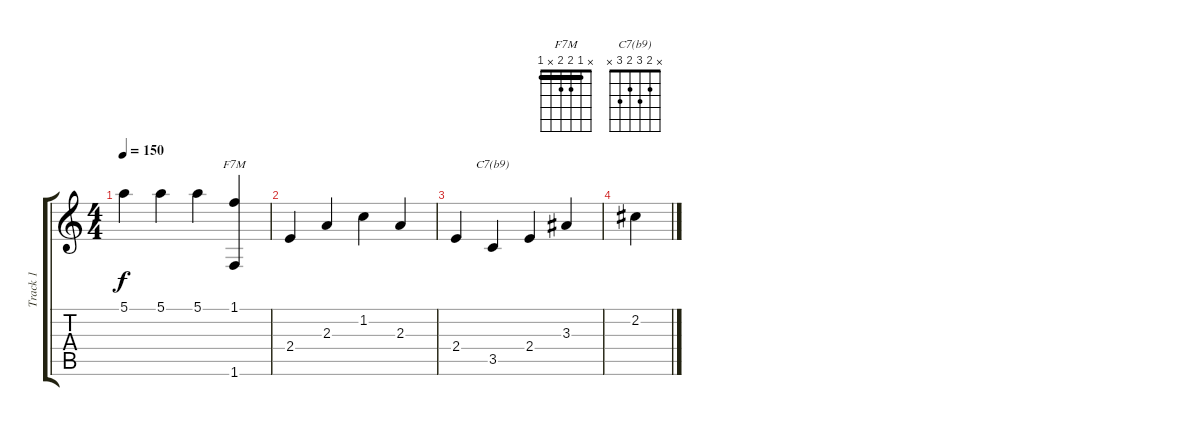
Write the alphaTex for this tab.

\track ("Track 1" "Track 1") {instrument acousticguitarnylon}
\staff {score tabs}
\tuning (E4 B3 G3 D3 A2 E2) {hide}
\chord ("F7M" x 1 2 2 x 1) {barre 1}
\chord ("C7(b9)" x 2 3 2 3 x)
\ts (4 4)
\tempo 150
\clef g2
\ks c
5.1.4{dy f} 5.1.4 5.1.4 (1.1 1.6).4{ch "F7M"} |
2.4.4 2.3.4 1.2.4 2.3.4 |
2.4.4 3.5.4{ch "C7(b9)"} 2.4.4 3.3.4 |
2.2.4
